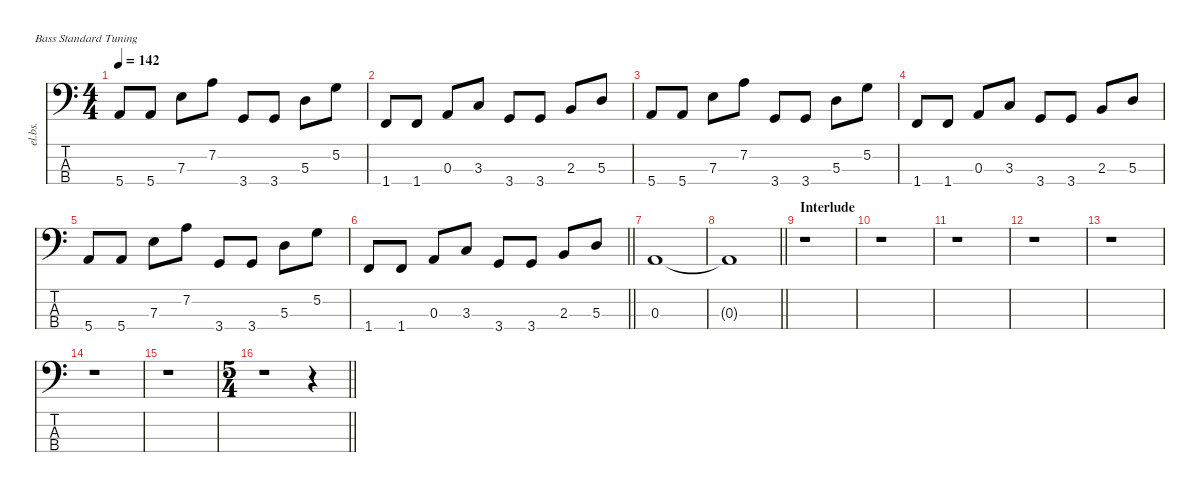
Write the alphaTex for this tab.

\defaultSystemsLayout 4
\hideDynamics
\bracketExtendMode nobrackets
\otherSystemsTrackNameOrientation horizontal
\track ("Bass" "el.bs.") {defaultSystemsLayout 8 instrument electricbassfinger}
\staff {score tabs}
\tuning (G2 D2 A1 E1)
\ts (4 4)
\tempo 142
\clef f4
\ks c
5.4.8{dy f beam Up} 5.4.8{beam Up} 7.3.8{beam Down} 7.2.8{beam Down} 3.4.8{beam Up} 3.4.8{beam Up} 5.3.8{beam Down} 5.2.8{beam Down} |
1.4.8{beam Up} 1.4.8{beam Up} 0.3.8{beam Up} 3.3.8{beam Up} 3.4.8{beam Up} 3.4.8{beam Up} 2.3.8{beam Up} 5.3.8{beam Up} |
5.4.8{beam Up} 5.4.8{beam Up} 7.3.8{beam Down} 7.2.8{beam Down} 3.4.8{beam Up} 3.4.8{beam Up} 5.3.8{beam Down} 5.2.8{beam Down} |
1.4.8{beam Up} 1.4.8{beam Up} 0.3.8{beam Up} 3.3.8{beam Up} 3.4.8{beam Up} 3.4.8{beam Up} 2.3.8{beam Up} 5.3.8{beam Up} |
5.4.8{beam Up} 5.4.8{beam Up} 7.3.8{beam Down} 7.2.8{beam Down} 3.4.8{beam Up} 3.4.8{beam Up} 5.3.8{beam Down} 5.2.8{beam Down} |
\barLineRight lightlight
1.4.8{beam Up} 1.4.8{beam Up} 0.3.8{beam Up} 3.3.8{beam Up} 3.4.8{beam Up} 3.4.8{beam Up} 2.3.8{beam Up} 5.3.8{beam Up} |
0.3.1{beam Up} |
\barLineRight lightlight
0.3{t}.1{beam Up} |
\section ("" "Interlude")
r.1{beam Down} |
r.1{beam Down} |
r.1{beam Down} |
r.1{beam Down} |
r.1{beam Down} |
r.1{beam Down} |
r.1{beam Down} |
\ts (5 4)
\beaming (8 6 4)
\barLineRight lightlight
r.1{beam Down} r.4{beam Down}
